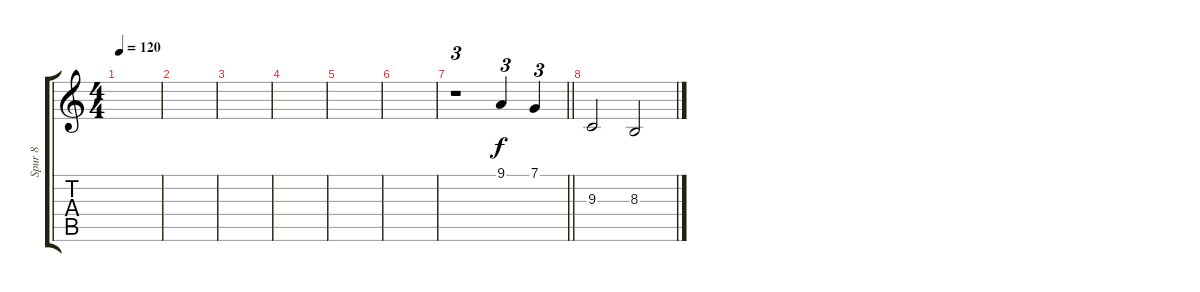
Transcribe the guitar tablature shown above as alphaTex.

\track ("Spur 8" "Spur 8") {instrument choiraahs}
\staff {score tabs}
\tuning (C4 G3 Eb3 Bb2 F2 C2) {hide}
\ts (4 4)
\tempo 120
\clef g2
\ks c
|
|
|
|
|
|
\barLineRight lightlight
r.1{tu (3 2)} 9.1.4{tu (3 2)} 7.1.4{tu (3 2)} |
9.3.2 8.3.2
